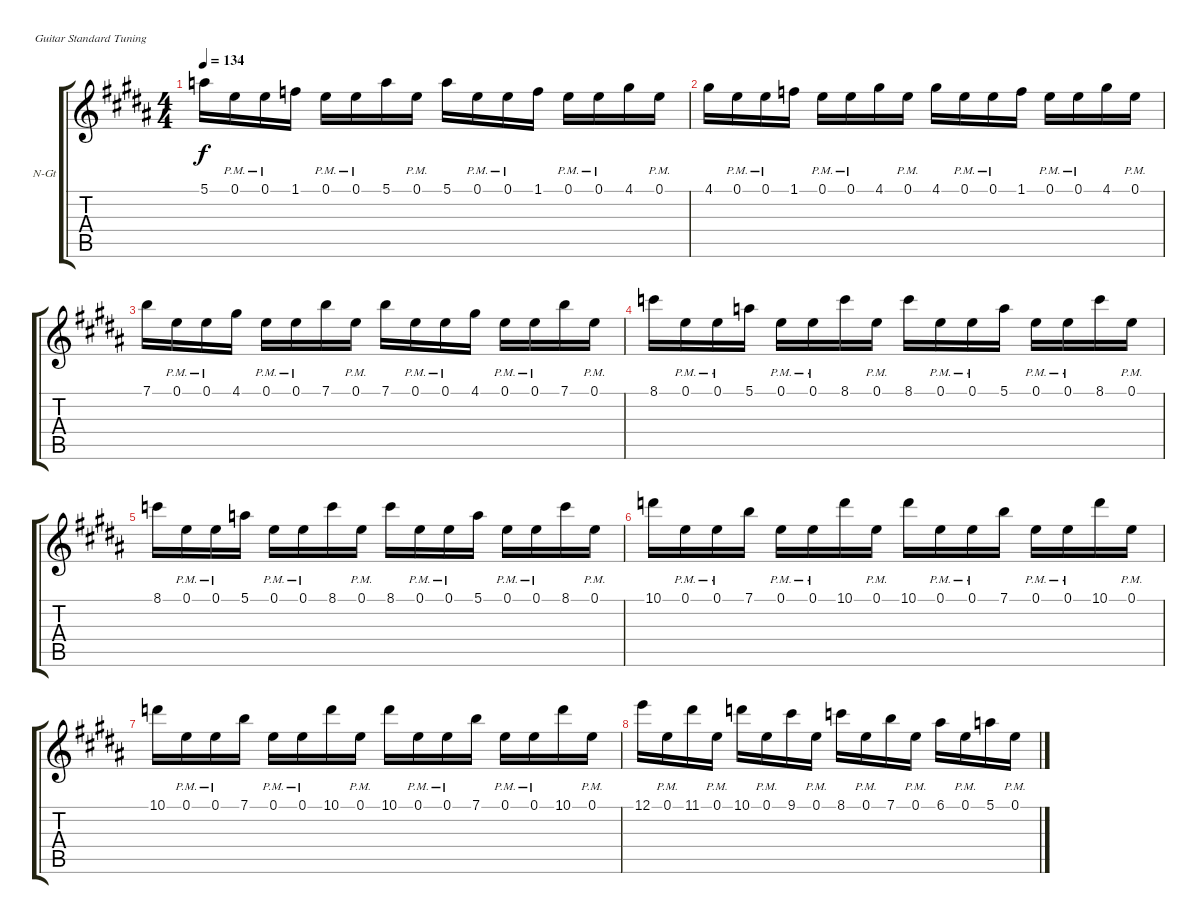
\defaultSystemsLayout 4
\bracketExtendMode groupsimilarinstruments
\firstSystemTrackNameOrientation horizontal
\otherSystemsTrackNameOrientation horizontal
\track ("Wynand" "N-Gt") {instrument acousticguitarnylon}
\staff {score tabs}
\tuning (E4 B3 G3 D3 A2 E2)
\ts (4 4)
\tempo 134
\clef g2
\ks b
5.1.16{dy f} 0.1{pm}.16 0.1{pm}.16 1.1.16 0.1{pm}.16 0.1{pm}.16 5.1.16 0.1{pm}.16 5.1.16 0.1{pm}.16 0.1{pm}.16 1.1.16 0.1{pm}.16 0.1{pm}.16 4.1.16 0.1{pm}.16 |
4.1.16 0.1{pm}.16 0.1{pm}.16 1.1.16 0.1{pm}.16 0.1{pm}.16 4.1.16 0.1{pm}.16 4.1.16 0.1{pm}.16 0.1{pm}.16 1.1.16 0.1{pm}.16 0.1{pm}.16 4.1.16 0.1{pm}.16 |
7.1.16 0.1{pm}.16 0.1{pm}.16 4.1.16 0.1{pm}.16 0.1{pm}.16 7.1.16 0.1{pm}.16 7.1.16 0.1{pm}.16 0.1{pm}.16 4.1.16 0.1{pm}.16 0.1{pm}.16 7.1.16 0.1{pm}.16 |
8.1.16 0.1{pm}.16 0.1{pm}.16 5.1.16 0.1{pm}.16 0.1{pm}.16 8.1.16 0.1{pm}.16 8.1.16 0.1{pm}.16 0.1{pm}.16 5.1.16 0.1{pm}.16 0.1{pm}.16 8.1.16 0.1{pm}.16 |
8.1.16 0.1{pm}.16 0.1{pm}.16 5.1.16 0.1{pm}.16 0.1{pm}.16 8.1.16 0.1{pm}.16 8.1.16 0.1{pm}.16 0.1{pm}.16 5.1.16 0.1{pm}.16 0.1{pm}.16 8.1.16 0.1{pm}.16 |
10.1.16 0.1{pm}.16 0.1{pm}.16 7.1.16 0.1{pm}.16 0.1{pm}.16 10.1.16 0.1{pm}.16 10.1.16 0.1{pm}.16 0.1{pm}.16 7.1.16 0.1{pm}.16 0.1{pm}.16 10.1.16 0.1{pm}.16 |
10.1.16 0.1{pm}.16 0.1{pm}.16 7.1.16 0.1{pm}.16 0.1{pm}.16 10.1.16 0.1{pm}.16 10.1.16 0.1{pm}.16 0.1{pm}.16 7.1.16 0.1{pm}.16 0.1{pm}.16 10.1.16 0.1{pm}.16 |
12.1.16 0.1{pm}.16 11.1.16 0.1{pm}.16 10.1.16 0.1{pm}.16 9.1.16 0.1{pm}.16 8.1.16 0.1{pm}.16 7.1.16 0.1{pm}.16 6.1.16 0.1{pm}.16 5.1.16 0.1{pm}.16
